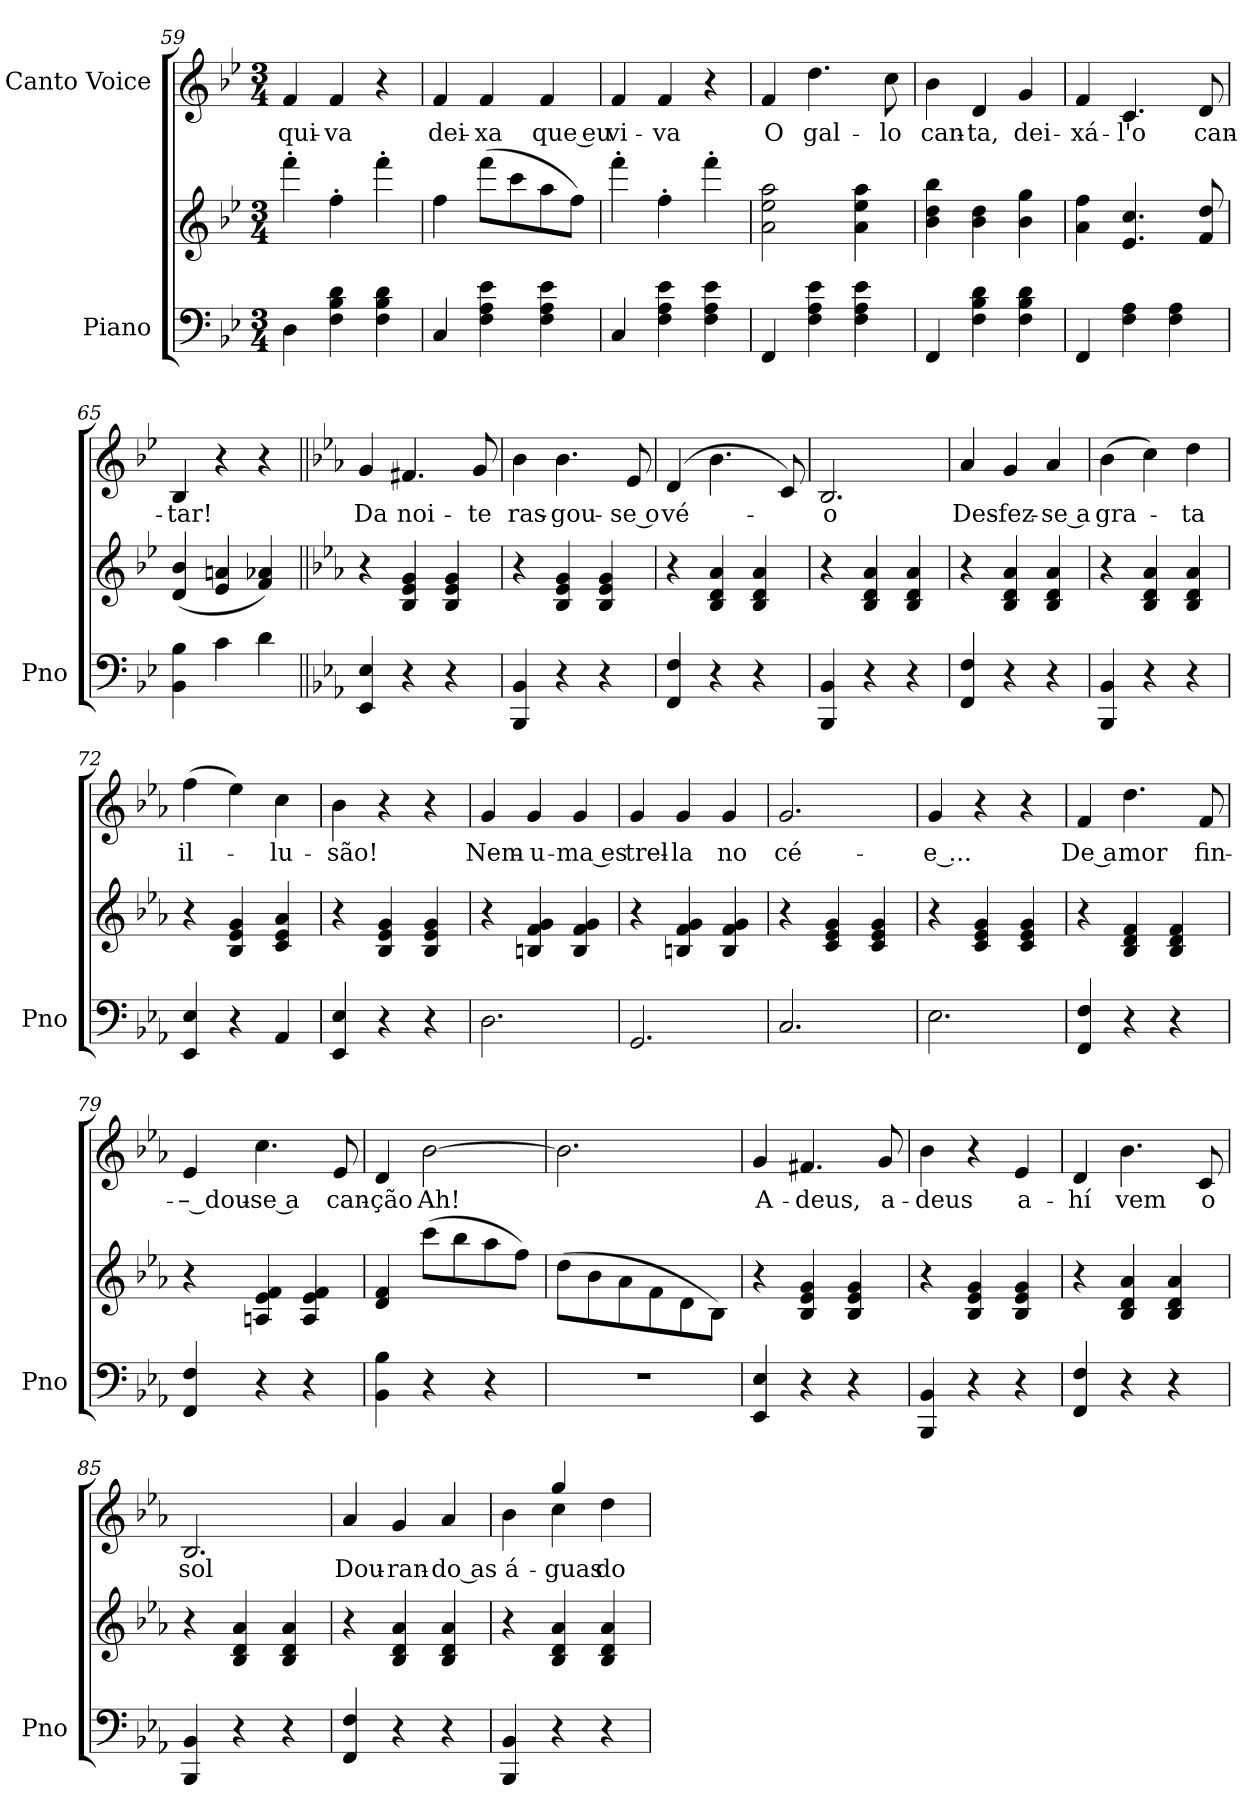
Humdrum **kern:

**kern	**kern	**kern	**text
*part2	*part2	*part1	*part1
*staff3	*staff2	*staff1	*staff1
*I"Piano	*	*I"Canto Voice	*
*I'Pno	*	*	*
*clefF4	*clefG2	*clefG2	*
*k[b-e-]	*k[b-e-]	*k[b-e-]	*
*M3/4	*M3/4	*M3/4	*
=59	=59	=59	=59
!	!	!	!LO:LY:b
4D\	4fff'\	4f/	-qui-
!	!	!	!LO:LY:b
4F\ 4B-\ 4d\	4ff'\	4f/	-va
4F\ 4B-\ 4d\	4fff'\	4r	.
=60	=60	=60	=60
!	!	!	!LO:LY:b
4C/	4ff\	4f/	dei-
!	!	!	!LO:LY:b
4F\ 4A\ 4e-\	(8fff\L	4f/	-xa
.	8ccc\	.	.
!	!	!	!LO:LY:b
4F\ 4A\ 4e-\	8aa\	4f/	que eu
.	8ff\J)	.	.
=61	=61	=61	=61
!	!	!	!LO:LY:b
4C/	4fff'\	4f/	vi-
!	!	!	!LO:LY:b
4F\ 4A\ 4e-\	4ff'\	4f/	-va
4F\ 4A\ 4e-\	4fff'\	4r	.
=62	=62	=62	=62
!	!	!	!LO:LY:b
4FF/	2a\ 2ee-\ 2aa\	4f/	O
!	!	!	!LO:LY:b
4F\ 4A\ 4e-\	.	4.dd\	gal-
4F\ 4A\ 4e-\	4a\ 4ee-\ 4aa\	.	.
!	!	!	!LO:LY:b
.	.	8cc\	-lo
=63	=63	=63	=63
!	!	!	!LO:LY:b
4FF/	4b-\ 4dd\ 4bb-\	4b-\	can-
!	!	!	!LO:LY:b
4F\ 4B-\ 4d\	4b-\ 4dd\	4d/	-ta,
!	!	!	!LO:LY:b
4F\ 4B-\ 4d\	4b-\ 4gg\	4g/	dei-
=64	=64	=64	=64
!	!	!	!LO:LY:b
4FF/	4a\ 4ff\	4f/	-xá-
!	!	!	!LO:LY:b
4F\ 4A\	4.e-/ 4.cc/	4.c/	-l'o
4F\ 4A\	.	.	.
!	!	!	!LO:LY:b
.	8f/ 8dd/	8d/	can-
!!LO:LB:g=z
=65	=65	=65	=65
!	!	!	!LO:LY:b
4BB-\ 4B-\	(4d/ 4b-/	4B-/	-tar!
4c\	4e-/ 4an/	4r	.
4d\	4f/ 4a-X/)	4r	.
=66||	=66||	=66||	=66||
*k[b-e-a-]	*k[b-e-a-]	*k[b-e-a-]	*
!	!	!	!LO:LY:b
4EE-/ 4E-/	4r	4g/	Da
!	!	!	!LO:LY:b
4r	4B-/ 4e-/ 4g/	4.f#X/	noi-
4r	4B-/ 4e-/ 4g/	.	.
!	!	!	!LO:LY:b
.	.	8g/	-te
=67	=67	=67	=67
!	!	!	!LO:LY:b
4BBB-/ 4BB-/	4r	4b-\	ras-
!	!	!	!LO:LY:b
4r	4B-/ 4e-/ 4g/	4.b-\	-gou-
4r	4B-/ 4e-/ 4g/	.	.
!	!	!	!LO:LY:b
.	.	8e-/	se o
=68	=68	=68	=68
!	!	!	!LO:LY:b
4FF/ 4F/	4r	(<4d/	vé-
4r	4B-/ 4d/ 4a-/	4.b-\	.
4r	4B-/ 4d/ 4a-/	.	.
.	.	8c/)	.
=69	=69	=69	=69
!	!	!	!LO:LY:b
4BBB-/ 4BB-/	4r	2.B-/	-o
4r	4B-/ 4d/ 4a-/	.	.
4r	4B-/ 4d/ 4a-/	.	.
=70	=70	=70	=70
!	!	!	!LO:LY:b
4FF/ 4F/	4r	4a-/	Des-
!	!	!	!LO:LY:b
4r	4B-/ 4d/ 4a-/	4g/	-fez-
!	!	!	!LO:LY:b
4r	4B-/ 4d/ 4a-/	4a-/	se a
=71	=71	=71	=71
!	!	!	!LO:LY:b
4BBB-/ 4BB-/	4r	(4b-\	gra-
4r	4B-/ 4d/ 4a-/	4cc\)	.
!	!	!	!LO:LY:b
4r	4B-/ 4d/ 4a-/	4dd\	-ta
!!LO:LB:g=z
=72	=72	=72	=72
!	!	!	!LO:LY:b
4EE-/ 4E-/	4r	(4ff\	il-
4r	4B-/ 4e-/ 4g/	4ee-\)	.
!	!	!	!LO:LY:b
4AA-/	4c/ 4e-/ 4a-/	4cc\	-lu-
=73	=73	=73	=73
!	!	!	!LO:LY:b
4EE-/ 4E-/	4r	4b-\	-são!
4r	4B-/ 4e-/ 4g/	4r	.
4r	4B-/ 4e-/ 4g/	4r	.
=74	=74	=74	=74
!	!	!	!LO:LY:b
2.D\	4r	4g/	Nem-
!	!	!	!LO:LY:b
.	4Bn/ 4f/ 4g/	4g/	-u-
!	!	!	!LO:LY:b
.	4B/ 4f/ 4g/	4g/	ma es
=75	=75	=75	=75
!	!	!	!LO:LY:b
2.GG/	4r	4g/	-trel-
!	!	!	!LO:LY:b
.	4Bn/ 4f/ 4g/	4g/	-la
!	!	!	!LO:LY:b
.	4B/ 4f/ 4g/	4g/	no
=76	=76	=76	=76
!	!	!	!LO:LY:b
2.C/	4r	2.g/	cé-
.	4c/ 4e-/ 4g/	.	.
.	4c/ 4e-/ 4g/	.	.
=77	=77	=77	=77
!	!	!	!LO:LY:b
2.E-\	4r	4g/	-e ...
.	4c/ 4e-/ 4g/	4r	.
.	4c/ 4e-/ 4g/	4r	.
=78	=78	=78	=78
!	!	!	!LO:LY:b
4FF/ 4F/	4r	4f/	De a
!	!	!	!LO:LY:b
4r	4B-/ 4d/ 4f/	4.dd\	-mor
4r	4B-/ 4d/ 4f/	.	.
!	!	!	!LO:LY:b
.	.	8f/	fin-
!!LO:LB:g=z
=79	=79	=79	=79
!	!	!	!LO:LY:b
4FF/ 4F/	4r	4e-/	-– dou-
!	!	!	!LO:LY:b
4r	4An/ 4e-/ 4f/	4.cc\	se a
4r	4A/ 4e-/ 4f/	.	.
!	!	!	!LO:LY:b
.	.	8e-/	can-
=80	=80	=80	=80
!	!	!	!LO:LY:b
4BB-\ 4B-\	4d/ 4f/	4d/	-ção
!	!	!	!LO:LY:b
4r	(8ccc\L	[2b-\	Ah!
.	8bb-\	.	.
4r	8aa-\	.	.
.	8ff\J)	.	.
=81	=81	=81	=81
2.r	(8dd\L	2.b-\]	.
.	8b-\	.	.
.	8a-\	.	.
.	8f\	.	.
.	8d\	.	.
.	8B-\J)	.	.
=82	=82	=82	=82
!	!	!	!LO:LY:b
4EE-/ 4E-/	4r	4g/	A-
!	!	!	!LO:LY:b
4r	4B-/ 4e-/ 4g/	4.f#X/	-deus,
4r	4B-/ 4e-/ 4g/	.	.
!	!	!	!LO:LY:b
.	.	8g/	a-
=83	=83	=83	=83
!	!	!	!LO:LY:b
4BBB-/ 4BB-/	4r	4b-\	-deus
4r	4B-/ 4e-/ 4g/	4r	.
!	!	!	!LO:LY:b
4r	4B-/ 4e-/ 4g/	4e-/	a-
=84	=84	=84	=84
!	!	!	!LO:LY:b
4FF/ 4F/	4r	4d/	-hí
!	!	!	!LO:LY:b
4r	4B-/ 4d/ 4a-/	4.b-\	vem
4r	4B-/ 4d/ 4a-/	.	.
!	!	!	!LO:LY:b
.	.	8c/	o
=85	=85	=85	=85
!	!	!	!LO:LY:b
4BBB-/ 4BB-/	4r	2.B-/	sol
4r	4B-/ 4d/ 4a-/	.	.
4r	4B-/ 4d/ 4a-/	.	.
!!LO:PB:g=z
=86	=86	=86	=86
!	!	!	!LO:LY:b
4FF/ 4F/	4r	4a-/	Dou-
!	!	!	!LO:LY:b
4r	4B-/ 4d/ 4a-/	4g/	-ran-
!	!	!	!LO:LY:b
4r	4B-/ 4d/ 4a-/	4a-/	do as
=87	=87	=87	=87
!	!	!	!LO:LY:b
*	*	*^	*
4BBB-/ 4BB-/	4r	4b-\	4ryy	á-
!	!	!	!	!LO:LY:b
4r	4B-/ 4d/ 4a-/	4cc\	4gg/	-guas
!	!	!	!	!LO:LY:b
4r	4B-/ 4d/ 4a-/	4dd\	4ryy	do
*	*	*v	*v	*
=	=	=	=
*-	*-	*-	*-
